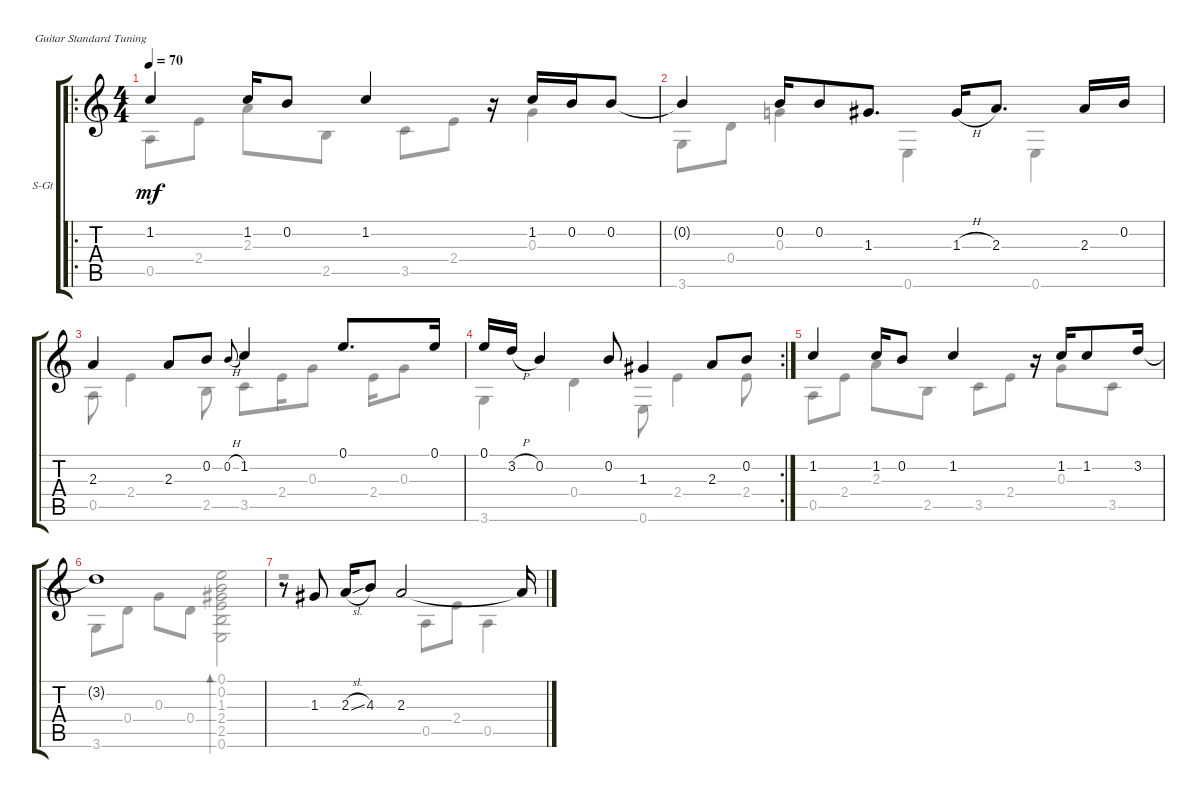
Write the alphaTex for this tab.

\defaultSystemsLayout 4
\bracketExtendMode groupsimilarinstruments
\firstSystemTrackNameOrientation horizontal
\otherSystemsTrackNameOrientation horizontal
\track ("Steel Guitar" "S-Gt") {instrument acousticguitarsteel}
\staff {score tabs}
\tuning (E4 B3 G3 D3 A2 E2)
\voice
\ro
\ts (4 4)
\tempo 70
\clef g2
\ks c
1.2{t}.4{dy mf} 1.2.16 0.2.8 1.2.4 r.16 1.2.16 0.2.16 0.2.8 |
0.2{t}.4 0.2.16 0.2.8 1.3.8{d} 1.3{h}.16 2.3.8{d} 2.3.16 0.2.16 |
2.3.4 2.3.8 0.2.8 0.2{h}.8{gr onbeat} 1.2.4 0.1.8{d} 0.1.16 |
\rc 2
0.1.16 3.2{h}.16 0.2.4 0.2.8 1.3.4 2.3.8 0.2.8 |
1.2.4 1.2.16 0.2.8 1.2.4 r.16 1.2.16 1.2.8 3.2.16 |
3.2{t}.1 |
r.8 1.3.8 2.3{sl}.16 4.3.8 2.3.2 2.3{t}.16
\voice
\clef g2
\ottava regular
\simile none
\ks c
0.5.8{dy mf} 2.4.8 2.3.8 2.5.8 3.5.8 2.4.8 0.3.4 |
3.6.8 0.4.8 0.3.4 0.6.4 0.6.4 |
0.5.8 2.4.4 2.5.8 3.5.8 2.4.16 0.3.8 2.4.16 0.3.8 |
3.6.4 0.4.4 0.6.8 2.4.4 2.4.8 |
0.5.8 2.4.8 2.3.8 2.5.8 3.5.8 2.4.8 0.3.8 3.5.8 |
3.6.8 0.4.8 0.3.8 0.4.8 (0.6 2.5 2.4 1.3 0.2 0.1).2{bd 30} |
r.2 0.5.8 2.4.8 0.5.4
